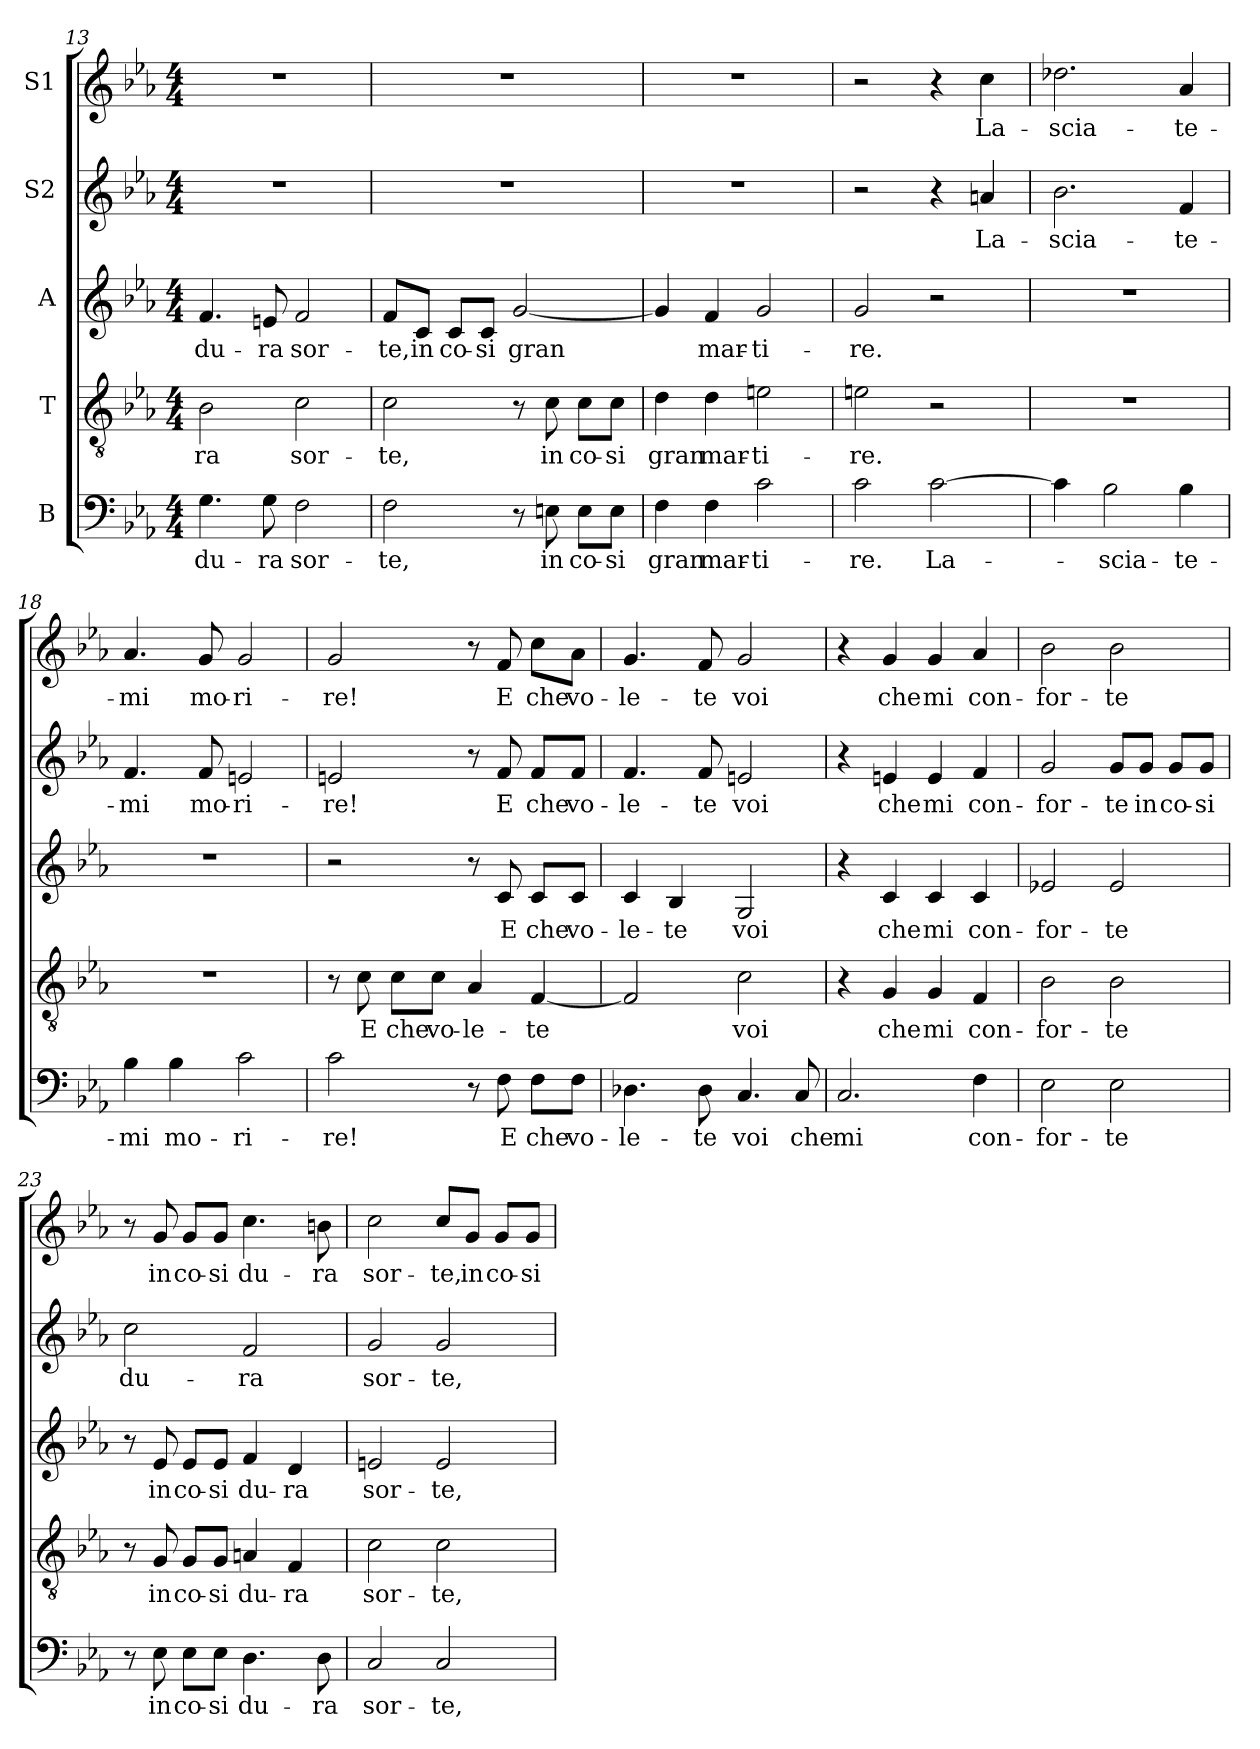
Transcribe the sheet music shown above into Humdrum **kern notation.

**kern	**text	**kern	**text	**kern	**text	**kern	**text	**kern	**text
*part5	*part5	*part4	*part4	*part3	*part3	*part2	*part2	*part1	*part1
*staff5	*staff5	*staff4	*staff4	*staff3	*staff3	*staff2	*staff2	*staff1	*staff1
*I"B	*	*I"T	*	*I"A	*	*I"S2	*	*I"S1	*
*clefF4	*	*clefGv2	*	*clefG2	*	*clefG2	*	*clefG2	*
*k[b-e-a-]	*	*k[b-e-a-]	*	*k[b-e-a-]	*	*k[b-e-a-]	*	*k[b-e-a-]	*
*M4/4	*	*M4/4	*	*M4/4	*	*M4/4	*	*M4/4	*
=13	=13	=13	=13	=13	=13	=13	=13	=13	=13
4.G\	du-	2B-\	-ra	4.f/	du-	1r	.	1r	.
8G\	-ra	.	.	8en/	-ra	.	.	.	.
2F\	sor-	2c\	sor-	2f/	sor-	.	.	.	.
=14	=14	=14	=14	=14	=14	=14	=14	=14	=14
2F\	-te,	2c\	-te,	8f/L	-te,	1r	.	1r	.
.	.	.	.	8c/J	in	.	.	.	.
.	.	.	.	8c/L	co-	.	.	.	.
.	.	.	.	8c/J	-si	.	.	.	.
8r	.	8r	.	[2g/	gran	.	.	.	.
8En\	in	8c\	in	.	.	.	.	.	.
8E\L	co-	8c\L	co-	.	.	.	.	.	.
8E\J	-si	8c\J	-si	.	.	.	.	.	.
=15	=15	=15	=15	=15	=15	=15	=15	=15	=15
4F\	gran	4d\	gran	4g/]	.	1r	.	1r	.
4F\	mar-	4d\	mar-	4f/	mar-	.	.	.	.
2c\	-ti-	2en\	-ti-	2g/	-ti-	.	.	.	.
!!LO:LB:g=z
=16	=16	=16	=16	=16	=16	=16	=16	=16	=16
2c\	-re.	2en\	-re.	2g/	-re.	2r	.	2r	.
[2c\	La-	2r	.	2r	.	4r	.	4r	.
.	.	.	.	.	.	4an/	La-	4cc\	La-
=17	=17	=17	=17	=17	=17	=17	=17	=17	=17
4c\]	.	1r	.	1r	.	2.b-\	-scia-	2.dd-X\	-scia-
2B-\	-scia-	.	.	.	.	.	.	.	.
4B-\	-te-	.	.	.	.	4f/	-te-	4a-/	-te-
=18	=18	=18	=18	=18	=18	=18	=18	=18	=18
4B-\	-mi	1r	.	1r	.	4.f/	-mi	4.a-/	-mi
4B-\	mo-	.	.	.	.	.	.	.	.
.	.	.	.	.	.	8f/	mo-	8g/	mo-
2c\	-ri-	.	.	.	.	2en/	-ri-	2g/	-ri-
=19	=19	=19	=19	=19	=19	=19	=19	=19	=19
2c\	-re!	8r	.	2r	.	2en/	-re!	2g/	-re!
.	.	8c\	E	.	.	.	.	.	.
.	.	8c\L	che	.	.	.	.	.	.
.	.	8c\J	vo-	.	.	.	.	.	.
8r	.	4A-/	-le-	8r	.	8r	.	8r	.
8F\	E	.	.	8c/	E	8f/	E	8f/	E
8F\L	che	[4F/	-te	8c/L	che	8f/L	che	8cc\L	che
8F\J	vo-	.	.	8c/J	vo-	8f/J	vo-	8a-\J	vo-
=20	=20	=20	=20	=20	=20	=20	=20	=20	=20
4.D-X\	-le-	2F/]	.	4c/	-le-	4.f/	-le-	4.g/	-le-
.	.	.	.	4B-/	-te	.	.	.	.
8D-\	-te	.	.	.	.	8f/	-te	8f/	-te
4.C/	voi	2c\	voi	2G/	voi	2en/	voi	2g/	voi
8C/	che	.	.	.	.	.	.	.	.
=21	=21	=21	=21	=21	=21	=21	=21	=21	=21
2.C/	mi	4r	.	4r	.	4r	.	4r	.
.	.	4G/	che	4c/	che	4en/	che	4g/	che
.	.	4G/	mi	4c/	mi	4e/	mi	4g/	mi
4F\	con-	4F/	con-	4c/	con-	4f/	con-	4a-/	con-
=22	=22	=22	=22	=22	=22	=22	=22	=22	=22
2E-\	-for-	2B-\	-for-	2e-X/	-for-	2g/	-for-	2b-\	-for-
2E-\	-te	2B-\	-te	2e-/	-te	8g/L	-te	2b-\	-te
.	.	.	.	.	.	8g/J	in	.	.
.	.	.	.	.	.	8g/L	co-	.	.
.	.	.	.	.	.	8g/J	-si	.	.
!!LO:PB:g=z
=23	=23	=23	=23	=23	=23	=23	=23	=23	=23
8r	.	8r	.	8r	.	2cc\	du-	8r	.
8E-\	in	8G/	in	8e-/	in	.	.	8g/	in
8E-\L	co-	8G/L	co-	8e-/L	co-	.	.	8g/L	co-
8E-\J	-si	8G/J	-si	8e-/J	-si	.	.	8g/J	-si
4.D\	du-	4An/	du-	4f/	du-	2f/	-ra	4.cc\	du-
.	.	4F/	-ra	4d/	-ra	.	.	.	.
8D\	-ra	.	.	.	.	.	.	8bn\	-ra
=24	=24	=24	=24	=24	=24	=24	=24	=24	=24
2C/	sor-	2c\	sor-	2en/	sor-	2g/	sor-	2cc\	sor-
2C/	-te,	2c\	-te,	2e/	-te,	2g/	-te,	8cc/L	-te,
.	.	.	.	.	.	.	.	8g/J	in
.	.	.	.	.	.	.	.	8g/L	co-
.	.	.	.	.	.	.	.	8g/J	-si
=	=	=	=	=	=	=	=	=	=
*-	*-	*-	*-	*-	*-	*-	*-	*-	*-
